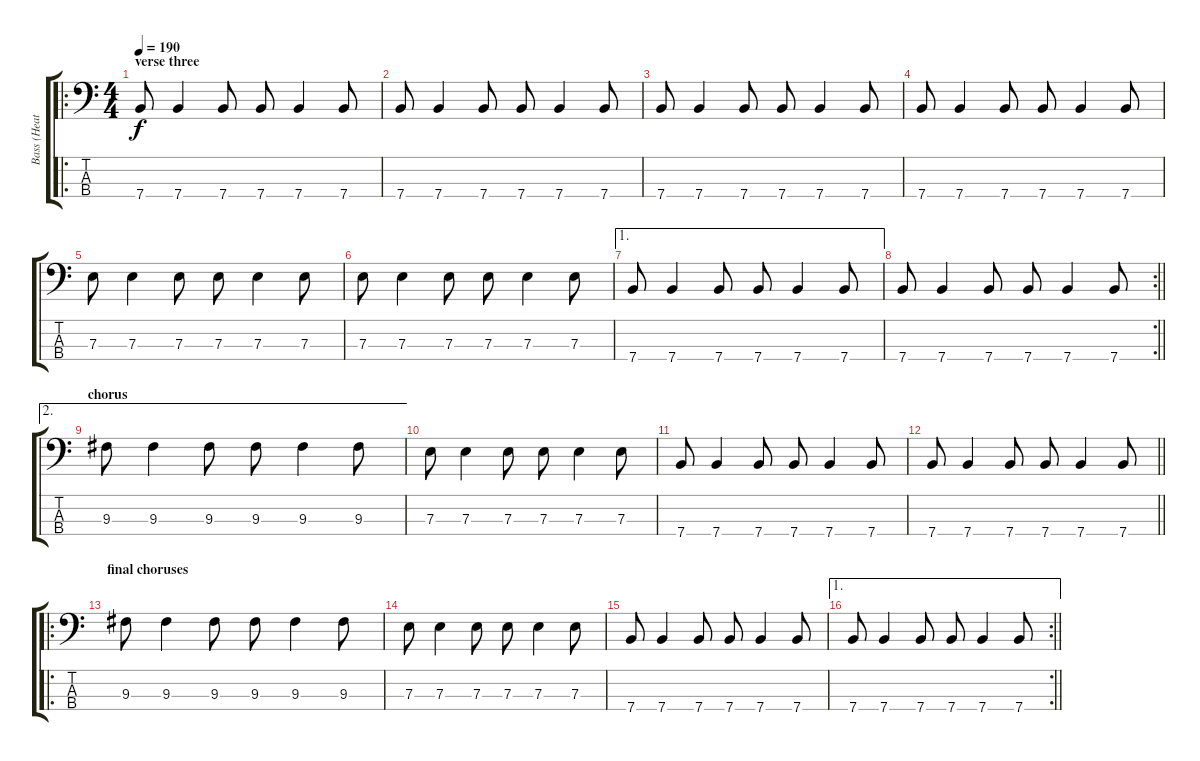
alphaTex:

\track ("Bass (Heather/Yvonne)" "Bass (Heat") {instrument electricbassfinger}
\staff {score tabs}
\tuning (G2 D2 A1 E1) {hide}
\ro
\ts (4 4)
\section ("" "verse three")
\tempo 190
\clef f4
\ks c
7.4.8{dy f} 7.4.4 7.4.8 7.4.8 7.4.4 7.4.8 |
7.4.8 7.4.4 7.4.8 7.4.8 7.4.4 7.4.8 |
7.4.8 7.4.4 7.4.8 7.4.8 7.4.4 7.4.8 |
7.4.8 7.4.4 7.4.8 7.4.8 7.4.4 7.4.8 |
7.3.8 7.3.4 7.3.8 7.3.8 7.3.4 7.3.8 |
7.3.8 7.3.4 7.3.8 7.3.8 7.3.4 7.3.8 |
\ae 1
7.4.8 7.4.4 7.4.8 7.4.8 7.4.4 7.4.8 |
\rc 2
\barLineRight lightlight
7.4.8 7.4.4 7.4.8 7.4.8 7.4.4 7.4.8 |
\ae 2
\section ("" "chorus")
9.3.8 9.3.4 9.3.8 9.3.8 9.3.4 9.3.8 |
7.3.8 7.3.4 7.3.8 7.3.8 7.3.4 7.3.8 |
7.4.8 7.4.4 7.4.8 7.4.8 7.4.4 7.4.8 |
\barLineRight lightlight
7.4.8 7.4.4 7.4.8 7.4.8 7.4.4 7.4.8 |
\ro
\section ("" "final choruses")
9.3.8 9.3.4 9.3.8 9.3.8 9.3.4 9.3.8 |
7.3.8 7.3.4 7.3.8 7.3.8 7.3.4 7.3.8 |
7.4.8 7.4.4 7.4.8 7.4.8 7.4.4 7.4.8 |
\ae 1
\rc 2
\barLineRight lightlight
7.4.8 7.4.4 7.4.8 7.4.8 7.4.4 7.4.8
